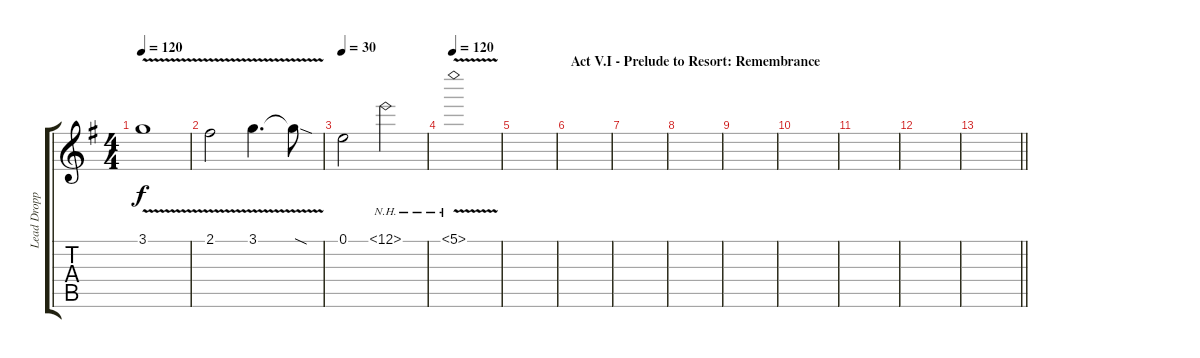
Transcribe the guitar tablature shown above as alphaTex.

\track ("Lead Dropped D " "Lead Dropp") {instrument distortionguitar}
\staff {score tabs}
\tuning (E4 B3 G3 D3 A2 D2) {hide}
\ts (4 4)
\tempo 120
\clef g2
\ks eminor
3.1{v}.1{dy f} |
2.1{v}.2 3.1{v}.4{d} 3.1{sod t}.8 |
\tempo 30
0.1.2 12.1{nh}.2 |
\tempo 120
5.1{nh v}.1 |
|
\section ("" "Act V.I - Prelude to Resort: Remembrance")
|
|
|
|
|
|
|
\barLineRight lightlight
